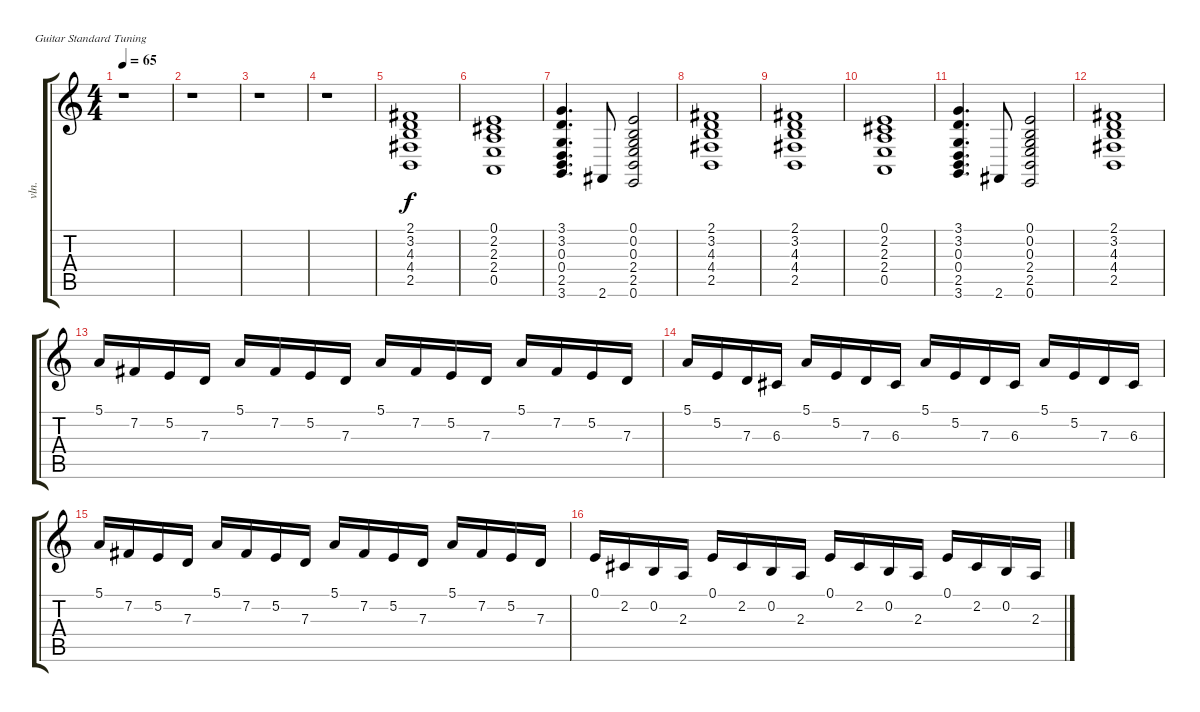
\defaultSystemsLayout 4
\bracketExtendMode groupsimilarinstruments
\otherSystemsTrackNameOrientation horizontal
\track ("Strings 1" "vln.") {instrument synthstrings1}
\staff {score tabs}
\tuning (E4 B3 G3 D3 A2 E2)
\ts (4 4)
\tempo 65
\clef g2
\ks c
r.1{dy f} |
r.1 |
r.1 |
r.1 |
(2.1{acc #} 3.2 4.3 4.4{acc #} 2.5).1 |
(0.1 2.2{acc #} 2.3 2.4 0.5).1 |
(3.1 3.2 0.3 0.4 2.5 3.6).4{d} 2.6{acc #}.8 (0.1 0.2 0.3 2.4 2.5 0.6).2 |
(2.1{acc #} 3.2 4.3 4.4{acc #} 2.5).1 |
(2.1{acc #} 3.2 4.3 4.4{acc #} 2.5).1 |
(0.1 2.2{acc #} 2.3 2.4 0.5).1 |
(3.1 3.2 0.3 0.4 2.5 3.6).4{d} 2.6{acc #}.8 (0.1 0.2 0.3 2.4 2.5 0.6).2 |
(2.1{acc #} 3.2 4.3 4.4{acc #} 2.5).1 |
5.1.16 7.2{acc #}.16 5.2.16 7.3.16 5.1.16 7.2{acc #}.16 5.2.16 7.3.16 5.1.16 7.2{acc #}.16 5.2.16 7.3.16 5.1.16 7.2{acc #}.16 5.2.16 7.3.16 |
5.1.16 5.2.16 7.3.16 6.3{acc #}.16 5.1.16 5.2.16 7.3.16 6.3{acc #}.16 5.1.16 5.2.16 7.3.16 6.3{acc #}.16 5.1.16 5.2.16 7.3.16 6.3{acc #}.16 |
5.1.16 7.2{acc #}.16 5.2.16 7.3.16 5.1.16 7.2{acc #}.16 5.2.16 7.3.16 5.1.16 7.2{acc #}.16 5.2.16 7.3.16 5.1.16 7.2{acc #}.16 5.2.16 7.3.16 |
0.1.16 2.2{acc #}.16 0.2.16 2.3.16 0.1.16 2.2{acc #}.16 0.2.16 2.3.16 0.1.16 2.2{acc #}.16 0.2.16 2.3.16 0.1.16 2.2{acc #}.16 0.2.16 2.3.16
